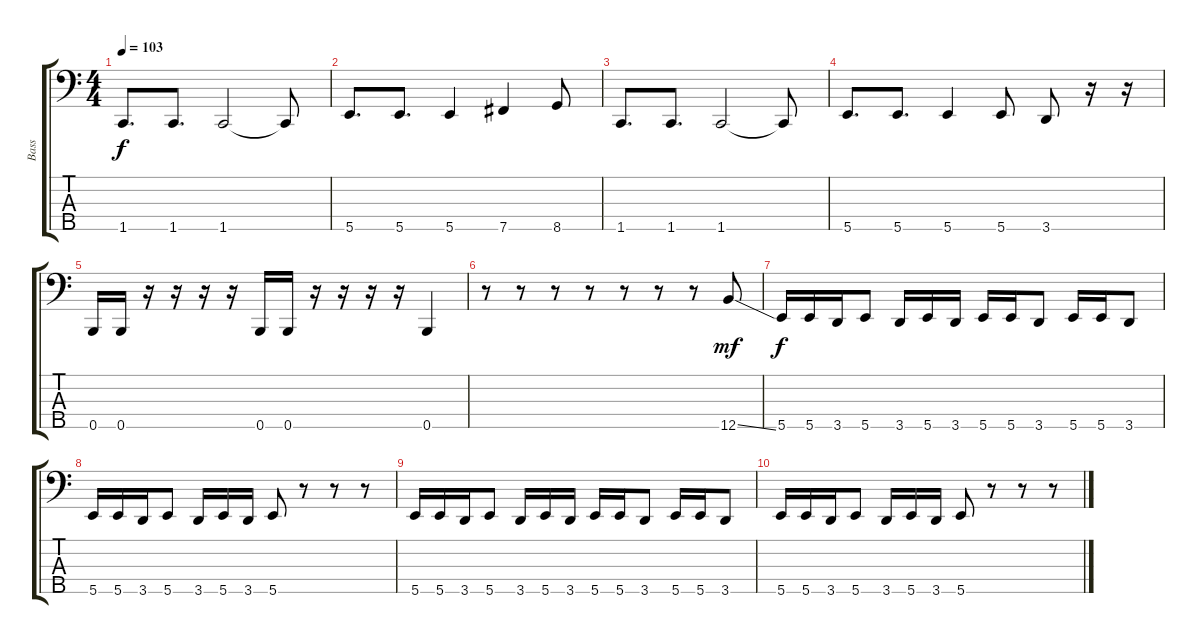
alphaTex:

\track ("Bass" "Bass") {instrument electricbassfinger}
\staff {score tabs}
\tuning (G2 D2 A1 E1 B0) {hide}
\ts (4 4)
\tempo 103
\clef f4
\ks c
1.5.8{d dy f} 1.5.8{d} 1.5.2 1.5{t}.8 |
5.5.8{d} 5.5.8{d} 5.5.4 7.5.4 8.5.8 |
1.5.8{d} 1.5.8{d} 1.5.2 1.5{t}.8 |
5.5.8{d} 5.5.8{d} 5.5.4 5.5.8 3.5.8 r.16 r.16 |
0.5.16 0.5.16 r.16 r.16 r.16 r.16 0.5.16 0.5.16 r.16 r.16 r.16 r.16 0.5.4 |
r.8 r.8 r.8 r.8 r.8 r.8 r.8 12.5{ss}.8{dy mf} |
5.5.16{dy f} 5.5.16 3.5.16 5.5.8 3.5.16 5.5.16 3.5.16 5.5.16 5.5.16 3.5.8 5.5.16 5.5.16 3.5.8 |
5.5.16 5.5.16 3.5.16 5.5.8 3.5.16 5.5.16 3.5.16 5.5.8 r.8 r.8 r.8 |
5.5.16 5.5.16 3.5.16 5.5.8 3.5.16 5.5.16 3.5.16 5.5.16 5.5.16 3.5.8 5.5.16 5.5.16 3.5.8 |
5.5.16 5.5.16 3.5.16 5.5.8 3.5.16 5.5.16 3.5.16 5.5.8 r.8 r.8 r.8
